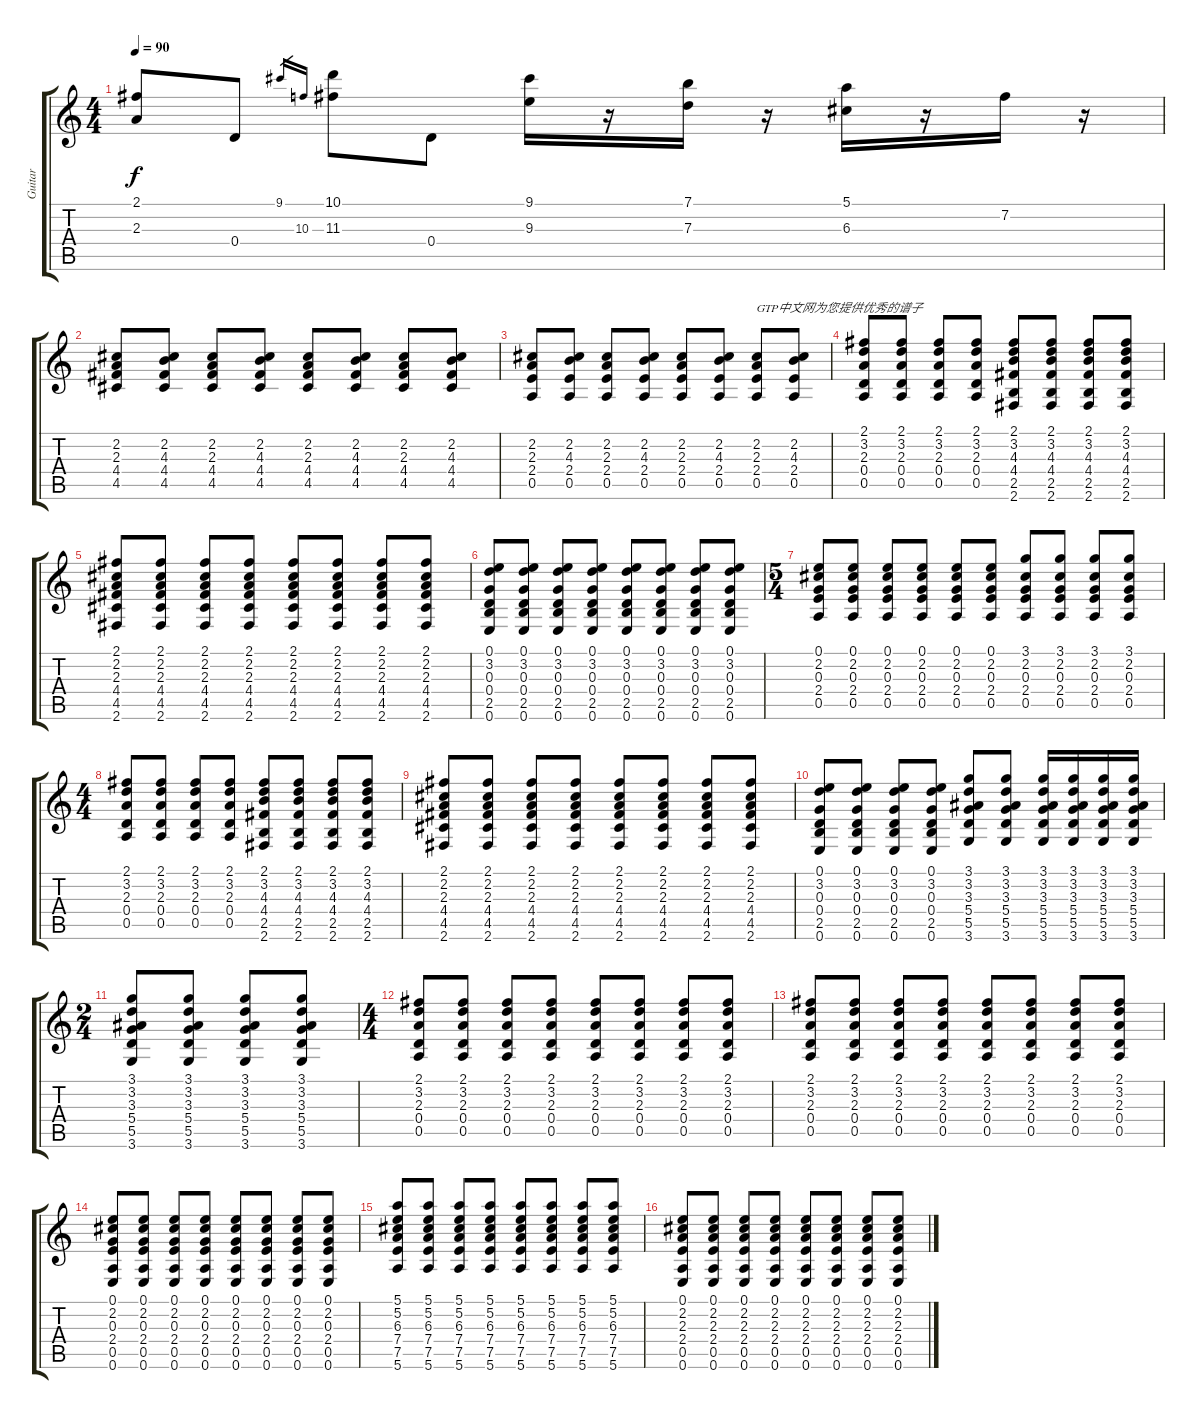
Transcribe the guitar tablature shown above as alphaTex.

\track ("Guitar" "Guitar") {instrument acousticguitarsteel}
\staff {score tabs}
\tuning (E4 B3 G3 D3 A2 E2) {hide}
\ts (4 4)
\tempo 90
\clef g2
\ks c
(2.1 2.3).8{dy f instrument acousticguitarsteel} 0.4.8 9.1.16{gr} 10.3.16{gr} (10.1 11.3).8 0.4.8 (9.1 9.3).16 r.16 (7.1 7.3).16 r.16 (5.1 6.3).16 r.16 7.2.16 r.16 |
(2.2 2.3 4.4 4.5).8 (2.2 4.3 4.4 4.5).8 (2.2 2.3 4.4 4.5).8 (2.2 4.3 4.4 4.5).8 (2.2 2.3 4.4 4.5).8 (2.2 4.3 4.4 4.5).8 (2.2 2.3 4.4 4.5).8 (2.2 4.3 4.4 4.5).8 |
(2.2 2.3 2.4 0.5).8 (2.2 4.3 2.4 0.5).8 (2.2 2.3 2.4 0.5).8 (2.2 4.3 2.4 0.5).8 (2.2 2.3 2.4 0.5).8 (2.2 4.3 2.4 0.5).8 (2.2 2.3 2.4 0.5).8{txt "GTP中文网为您提供优秀的谱子"} (2.2 4.3 2.4 0.5).8 |
(2.1 3.2 2.3 0.4 0.5).8 (2.1 3.2 2.3 0.4 0.5).8 (2.1 3.2 2.3 0.4 0.5).8 (2.1 3.2 2.3 0.4 0.5).8 (2.1 3.2 4.3 4.4 2.5 2.6).8 (2.1 3.2 4.3 4.4 2.5 2.6).8 (2.1 3.2 4.3 4.4 2.5 2.6).8 (2.1 3.2 4.3 4.4 2.5 2.6).8 |
(2.1 2.2 2.3 4.4 4.5 2.6).8 (2.1 2.2 2.3 4.4 4.5 2.6).8 (2.1 2.2 2.3 4.4 4.5 2.6).8 (2.1 2.2 2.3 4.4 4.5 2.6).8 (2.1 2.2 2.3 4.4 4.5 2.6).8 (2.1 2.2 2.3 4.4 4.5 2.6).8 (2.1 2.2 2.3 4.4 4.5 2.6).8 (2.1 2.2 2.3 4.4 4.5 2.6).8 |
(0.1 3.2 0.3 0.4 2.5 0.6).8 (0.1 3.2 0.3 0.4 2.5 0.6).8 (0.1 3.2 0.3 0.4 2.5 0.6).8 (0.1 3.2 0.3 0.4 2.5 0.6).8 (0.1 3.2 0.3 0.4 2.5 0.6).8 (0.1 3.2 0.3 0.4 2.5 0.6).8 (0.1 3.2 0.3 0.4 2.5 0.6).8 (0.1 3.2 0.3 0.4 2.5 0.6).8 |
\ts (5 4)
(0.1 2.2 0.3 2.4 0.5).8 (0.1 2.2 0.3 2.4 0.5).8 (0.1 2.2 0.3 2.4 0.5).8 (0.1 2.2 0.3 2.4 0.5).8 (0.1 2.2 0.3 2.4 0.5).8 (0.1 2.2 0.3 2.4 0.5).8 (3.1 2.2 0.3 2.4 0.5).8 (3.1 2.2 0.3 2.4 0.5).8 (3.1 2.2 0.3 2.4 0.5).8 (3.1 2.2 0.3 2.4 0.5).8 |
\ts (4 4)
(2.1 3.2 2.3 0.4 0.5).8 (2.1 3.2 2.3 0.4 0.5).8 (2.1 3.2 2.3 0.4 0.5).8 (2.1 3.2 2.3 0.4 0.5).8 (2.1 3.2 4.3 4.4 2.5 2.6).8 (2.1 3.2 4.3 4.4 2.5 2.6).8 (2.1 3.2 4.3 4.4 2.5 2.6).8 (2.1 3.2 4.3 4.4 2.5 2.6).8 |
(2.1 2.2 2.3 4.4 4.5 2.6).8 (2.1 2.2 2.3 4.4 4.5 2.6).8 (2.1 2.2 2.3 4.4 4.5 2.6).8 (2.1 2.2 2.3 4.4 4.5 2.6).8 (2.1 2.2 2.3 4.4 4.5 2.6).8 (2.1 2.2 2.3 4.4 4.5 2.6).8 (2.1 2.2 2.3 4.4 4.5 2.6).8 (2.1 2.2 2.3 4.4 4.5 2.6).8 |
(0.1 3.2 0.3 0.4 2.5 0.6).8 (0.1 3.2 0.3 0.4 2.5 0.6).8 (0.1 3.2 0.3 0.4 2.5 0.6).8 (0.1 3.2 0.3 0.4 2.5 0.6).8 (3.1 3.2 3.3 5.4 5.5 3.6).8 (3.1 3.2 3.3 5.4 5.5 3.6).8 (3.1 3.2 3.3 5.4 5.5 3.6).16 (3.1 3.2 3.3 5.4 5.5 3.6).16 (3.1 3.2 3.3 5.4 5.5 3.6).16 (3.1 3.2 3.3 5.4 5.5 3.6).16 |
\ts (2 4)
(3.1 3.2 3.3 5.4 5.5 3.6).8 (3.1 3.2 3.3 5.4 5.5 3.6).8 (3.1 3.2 3.3 5.4 5.5 3.6).8 (3.1 3.2 3.3 5.4 5.5 3.6).8 |
\ts (4 4)
(2.1 3.2 2.3 0.4 0.5).8 (2.1 3.2 2.3 0.4 0.5).8 (2.1 3.2 2.3 0.4 0.5).8 (2.1 3.2 2.3 0.4 0.5).8 (2.1 3.2 2.3 0.4 0.5).8 (2.1 3.2 2.3 0.4 0.5).8 (2.1 3.2 2.3 0.4 0.5).8 (2.1 3.2 2.3 0.4 0.5).8 |
(2.1 3.2 2.3 0.4 0.5).8 (2.1 3.2 2.3 0.4 0.5).8 (2.1 3.2 2.3 0.4 0.5).8 (2.1 3.2 2.3 0.4 0.5).8 (2.1 3.2 2.3 0.4 0.5).8 (2.1 3.2 2.3 0.4 0.5).8 (2.1 3.2 2.3 0.4 0.5).8 (2.1 3.2 2.3 0.4 0.5).8 |
(0.1 2.2 0.3 2.4 0.5 0.6).8 (0.1 2.2 0.3 2.4 0.5 0.6).8 (0.1 2.2 0.3 2.4 0.5 0.6).8 (0.1 2.2 0.3 2.4 0.5 0.6).8 (0.1 2.2 0.3 2.4 0.5 0.6).8 (0.1 2.2 0.3 2.4 0.5 0.6).8 (0.1 2.2 0.3 2.4 0.5 0.6).8 (0.1 2.2 0.3 2.4 0.5 0.6).8 |
(5.1 5.2 6.3 7.4 7.5 5.6).8 (5.1 5.2 6.3 7.4 7.5 5.6).8 (5.1 5.2 6.3 7.4 7.5 5.6).8 (5.1 5.2 6.3 7.4 7.5 5.6).8 (5.1 5.2 6.3 7.4 7.5 5.6).8 (5.1 5.2 6.3 7.4 7.5 5.6).8 (5.1 5.2 6.3 7.4 7.5 5.6).8 (5.1 5.2 6.3 7.4 7.5 5.6).8 |
(0.1 2.2 2.3 2.4 0.5 0.6).8 (0.1 2.2 2.3 2.4 0.5 0.6).8 (0.1 2.2 2.3 2.4 0.5 0.6).8 (0.1 2.2 2.3 2.4 0.5 0.6).8 (0.1 2.2 2.3 2.4 0.5 0.6).8 (0.1 2.2 2.3 2.4 0.5 0.6).8 (0.1 2.2 2.3 2.4 0.5 0.6).8 (0.1 2.2 2.3 2.4 0.5 0.6).8
